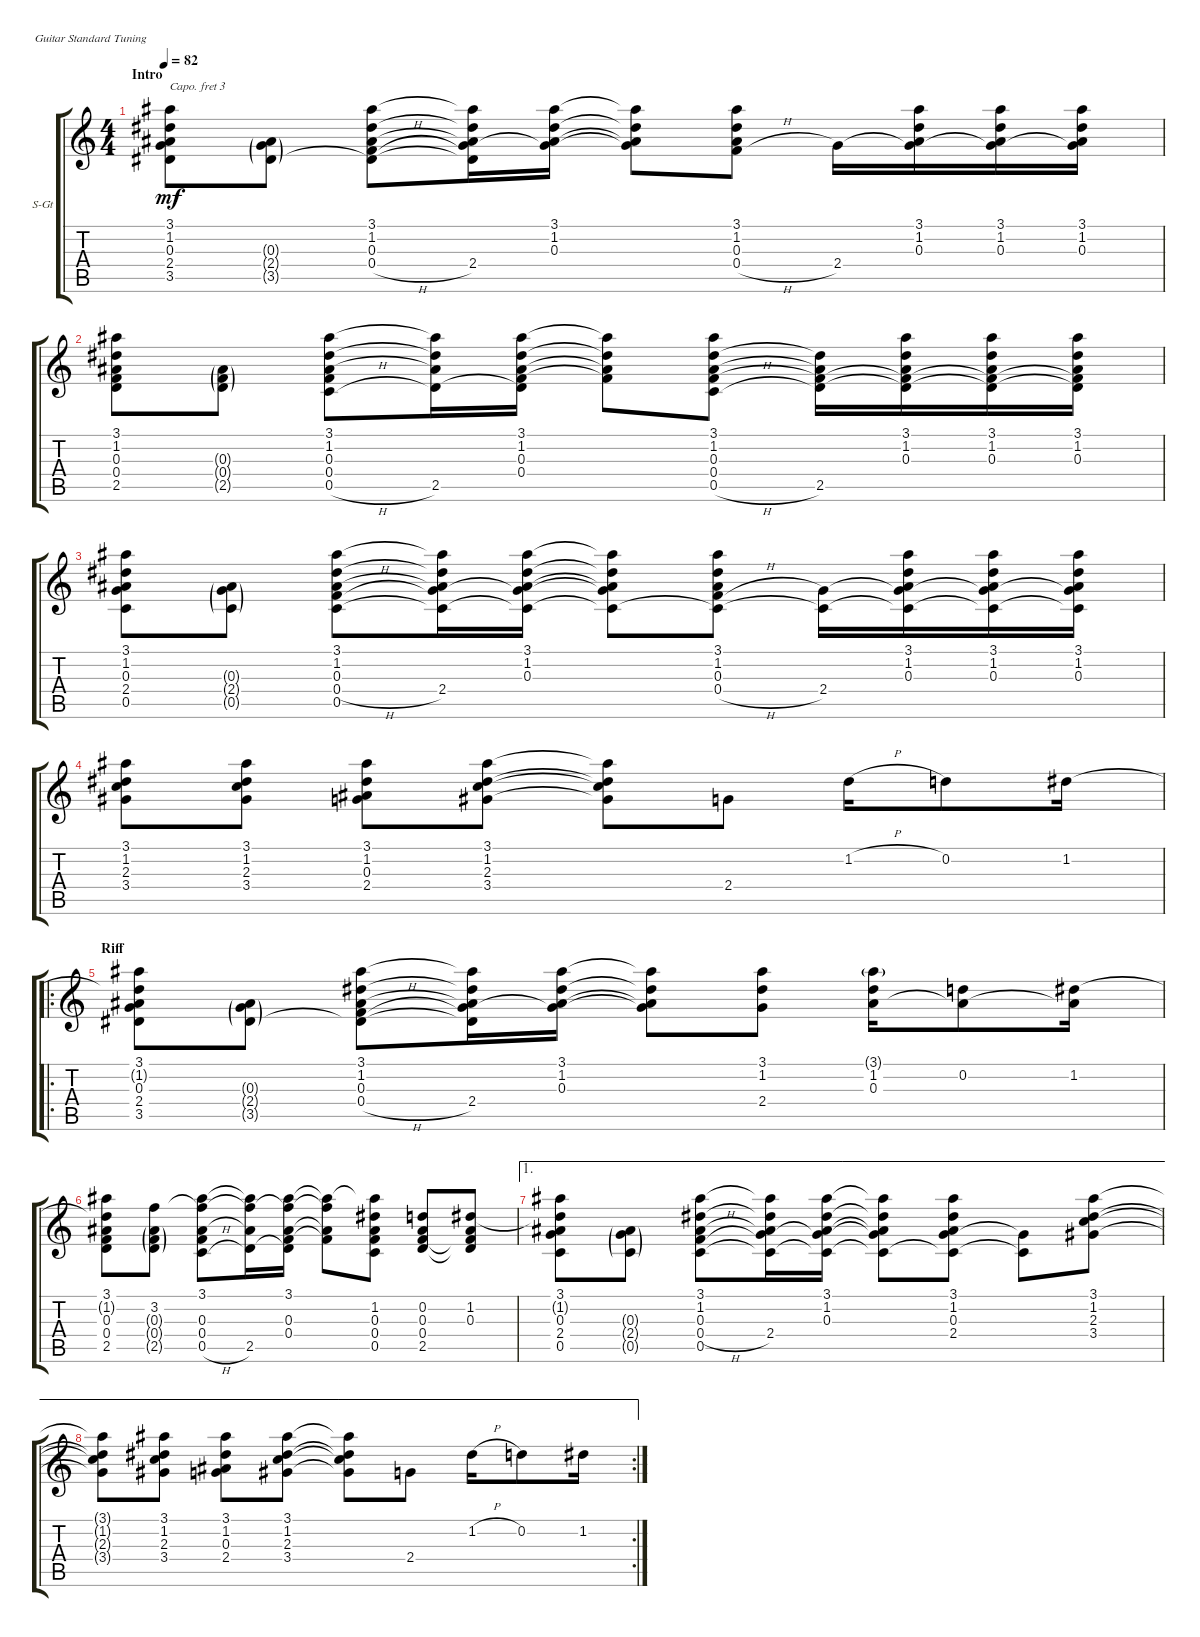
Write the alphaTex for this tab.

\defaultSystemsLayout 4
\bracketExtendMode groupsimilarinstruments
\firstSystemTrackNameOrientation horizontal
\otherSystemsTrackNameOrientation horizontal
\track ("Steel Guitar" "S-Gt") {instrument acousticguitarsteel}
\staff {score tabs}
\capo 3
\tuning (E4 B3 G3 D3 A2 E2)
\ts (4 4)
\section ("" "Intro")
\tempo 82
\clef g2
\ks c
(3.1 1.2 0.3 2.4 3.5).8{dy mf instrument acousticguitarsteel} (3.5{g} 2.4{g} 0.3{g}).8 (0.3 0.4{h} 3.5{t} 3.1 1.2).8 (2.4 3.5{t} 3.1{t} 1.2{t} 0.3{t}).16 (3.1 1.2 0.3 2.4{t}).16 (3.1{t} 1.2{t} 0.3{t} 2.4{t}).8 (3.1 1.2 0.3 0.4{h}).8 2.4.16 (3.1 1.2 0.3 2.4{t}).16 (3.1 1.2 0.3 2.4{t}).16 (3.1 1.2 0.3 2.4{t}).16 |
(3.1 1.2 0.3 0.4 2.5).8 (2.5{g} 0.4{g} 0.3{g}).8 (0.3 0.4 0.5{h} 3.1 1.2).8 (2.5 3.1{t} 1.2{t} 0.3{t}).16 (3.1 1.2 0.3 0.4 2.5{t}).16 (3.1{t} 1.2{t} 0.3{t} 0.4{t}).8 (3.1 1.2 0.3 0.4 0.5{h}).8 (0.4{t} 2.5 0.3{t} 1.2{t}).16 (3.1 1.2 0.3 0.4{t} 2.5{t}).16 (3.1 1.2 0.3 0.4{t} 2.5{t}).16 (3.1 1.2 0.3 0.4{t} 2.5{t}).16 |
(3.1 1.2 0.3 2.4 0.5).8 (0.5{g} 2.4{g} 0.3{g}).8 (0.3 0.4{h} 0.5 3.1 1.2).8 (2.4 0.5{t} 3.1{t} 1.2{t} 0.3{t}).16 (3.1 1.2 0.3 2.4{t} 0.5{t}).16 (3.1{t} 1.2{t} 0.3{t} 2.4{t} 0.5{t}).8 (3.1 1.2 0.3 0.4{h} 0.5{t}).8 (2.4 0.5{t}).16 (3.1 1.2 0.3 2.4{t} 0.5{t}).16 (3.1 1.2 0.3 2.4{t} 0.5{t}).16 (3.1 1.2 0.3 2.4{t} 0.5{t}).16 |
(3.1 1.2 2.3 3.4).8 (3.1 1.2 2.3 3.4).8 (3.1 1.2 0.3 2.4).8 (3.1 1.2 2.3 3.4).8 (3.1{t} 1.2{t} 2.3{t} 3.4{t}).8 2.4.8 1.2{h}.16 0.2.8 1.2.16 |
\ro
\section ("" "Riff")
(3.1 1.2{t} 0.3 2.4 3.5).8 (3.5{g} 2.4{g} 0.3{g}).8 (0.3 0.4{h} 3.5{t} 3.1 1.2).8 (2.4 3.5{t} 3.1{t} 1.2{t} 0.3{t}).16 (3.1 1.2 0.3 2.4{t}).16 (3.1{t} 1.2{t} 0.3{t} 2.4{t}).8 (3.1 1.2 2.4).8 (1.2 0.3 3.1{g}).16 (0.2 0.3{t}).8 (1.2 0.3{t}).16 |
(3.1 1.2{t} 0.3 0.4 2.5).8 (2.5{g} 0.4{g} 0.3{g} 3.2).8 (0.3 0.4 0.5{h} 3.1 3.2{t}).8 (2.5 3.1{t} 3.2{t} 0.3{t}).16 (3.1 3.2{t} 0.3 0.4 2.5{t}).16 (3.1{t} 3.2{t} 0.3{t} 0.4{t}).8 (1.2 0.3 0.4 0.5 3.1{t}).8 (0.4 2.5 0.3 0.2).8 (1.2 0.3 0.4{t} 2.5{t}).8 |
\ae 1
(3.1 1.2{t} 0.3 2.4 0.5).8 (0.5{g} 2.4{g} 0.3{g}).8 (0.3 0.4{h} 0.5 3.1 1.2).8 (2.4 0.5{t} 3.1{t} 1.2{t} 0.3{t}).16 (3.1 1.2 0.3 2.4{t} 0.5{t}).16 (3.1{t} 1.2{t} 0.3{t} 2.4{t} 0.5{t}).8 (3.1 1.2 0.3 2.4 0.5{t}).8 (2.4{t} 0.5{t}).8 (3.1 1.2 2.3 3.4).8 |
\ae 1
\rc 2
(3.1{t} 1.2{t} 2.3{t} 3.4{t}).8 (3.1 1.2 2.3 3.4).8 (3.1 1.2 0.3 2.4).8 (3.1 1.2 2.3 3.4).8 (3.1{t} 1.2{t} 2.3{t} 3.4{t}).8 2.4.8 1.2{h}.16 0.2.8 1.2.16
